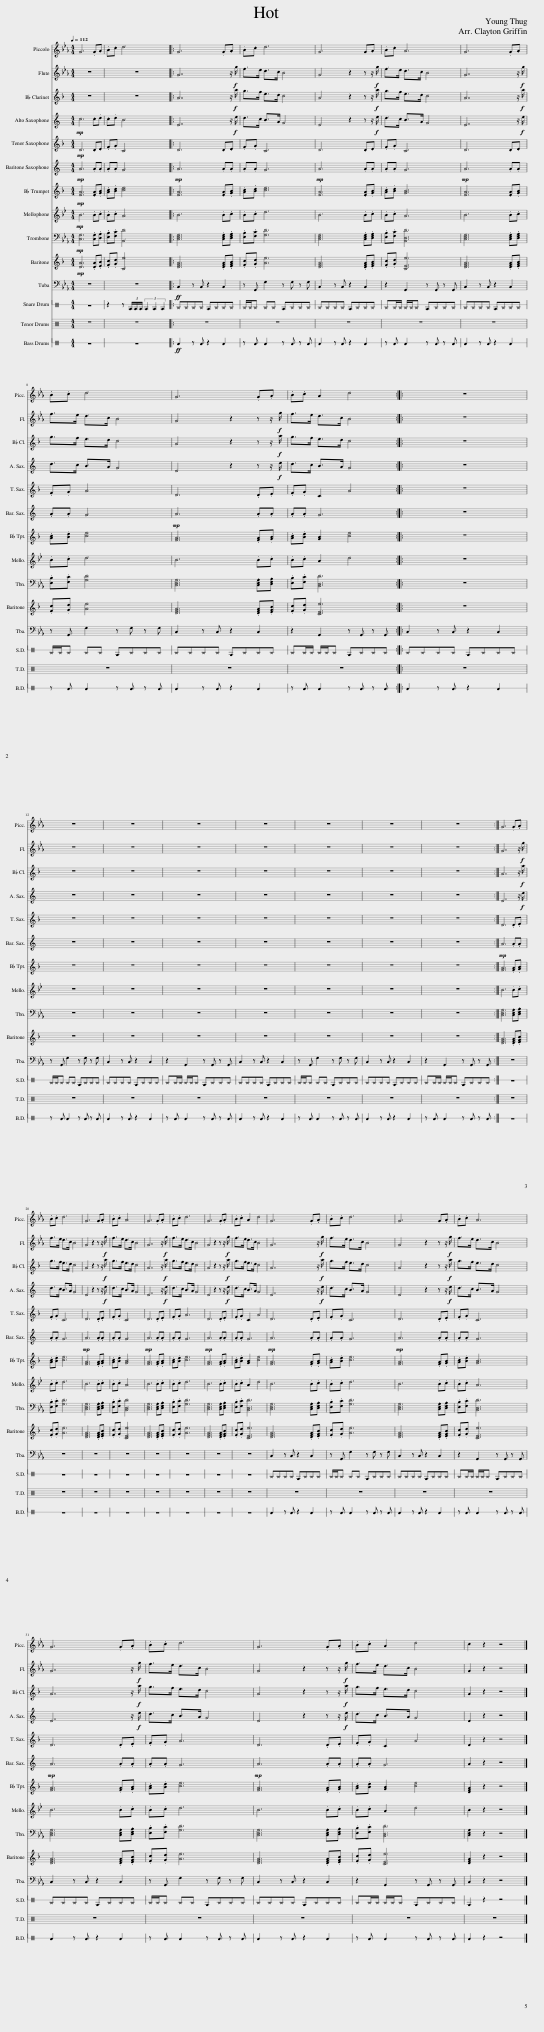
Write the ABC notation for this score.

X:1
%%score 1 2 3 4 5 6 7 8 9 10 11 12 13
L:1/8
Q:1/4=112
M:4/4
I:linebreak $
K:Eb
V:1 treble transpose=12
V:2 treble
V:3 treble transpose=-2
V:4 treble transpose=-9
V:5 treble transpose=-14
V:6 treble transpose=-21
V:7 treble transpose=-2
V:8 treble transpose=-7
V:9 bass
V:10 treble transpose=-14
V:11 bass
V:12 perc stafflines=1
K:none
V:13 perc stafflines=1
K:none
V:1
 G6 .G.A | .B.c d6 |: G6 .G.A | .B.c d6 | G6 G.A | %5
 .B.c A6 | G6 .G.A |$ .B.c d6 | G6 .G.A | .B.c A2 d4 :: %10
 z8 |$ z8 | z8 | z8 | z8 | %15
 z8 | z8 | z8 :| G6 .G.A |$ .B.c d6 | %20
 G6 G.A | .B.c A6 | G6 .G.A | .B.c d6 | G6 .G.A | %25
 .B.c A2 d4 | G6 .G.A | .B.c d6 | G6 G.A | .B.c A6 |$ %30
 G6 .G.A | .B.c d6 | G6 .G.A | .B.c A2 d4 | c2 z2 z4 |] %35
V:2
 z8 | z8 |: G7 z/!f! g/ | f>e d>c B4 | G4 z2 z z/!f! g/ | %5
 f>e d>c B4 | G7 z/!f! g/ |$ f>e d>c B4 | G4 z2 z z/!f! g/ | f>e d>c B4 :: %10
 z8 |$ z8 | z8 | z8 | z8 | %15
 z8 | z8 | z8 :| G7 z/!f! g/ |$ f>e d>c B4 | %20
 G4 z2 z z/!f! g/ | f>e d>c B4 | G7 z/!f! g/ | f>e d>c B4 | G4 z2 z z/!f! g/ | %25
 f>e d>c B4 | G7 z/!f! g/ | f>e d>c B4 | G4 z2 z z/!f! g/ | f>e d>c B4 |$ %30
 G7 z/!f! g/ | f>e d>c B4 | G4 z2 z z/!f! g/ | f>e d>c B4 | G2 z2 z4 |] %35
V:3
[K:F] z8 | z8 |: A7 z/!f! a/ | g>f e>d c4 | A4 z2 z z/!f! a/ | %5
 g>f e>d c4 | A7 z/!f! a/ |$ g>f e>d c4 | A4 z2 z z/!f! a/ | g>f e>d c4 :: %10
 z8 |$ z8 | z8 | z8 | z8 | %15
 z8 | z8 | z8 :| A7 z/!f! a/ |$ g>f e>d c4 | %20
 A4 z2 z z/!f! a/ | g>f e>d c4 | A7 z/!f! a/ | g>f e>d c4 | A4 z2 z z/!f! a/ | %25
 g>f e>d c4 | A7 z/!f! a/ | g>f e>d c4 | A4 z2 z z/!f! a/ | g>f e>d c4 |$ %30
 A7 z/!f! a/ | g>f e>d c4 | A4 z2 z z/!f! a/ | g>f e>d c4 | A2 z2 z4 |] %35
V:4
[K:C]!mp! c6 .c.d | .c.d B6 |: E7 z/!f! e/ | d>c B>A G4 | E4 z2 z z/!f! e/ | %5
 d>c B>A G4 | E7 z/!f! e/ |$ d>c B>A G4 | E4 z2 z z/!f! e/ | d>c B>A G4 :: %10
 z8 |$ z8 | z8 | z8 | z8 | %15
 z8 | z8 | z8 :| E7 z/!f! e/ |$ d>c B>A G4 | %20
 E4 z2 z z/!f! e/ | d>c B>A G4 | E7 z/!f! e/ | d>c B>A G4 | E4 z2 z z/!f! e/ | %25
 d>c B>A G4 | E7 z/!f! e/ | d>c B>A G4 | E4 z2 z z/!f! e/ | d>c B>A G4 |$ %30
 E7 z/!f! e/ | d>c B>A G4 | E4 z2 z z/!f! e/ | d>c B>A G4 | E2 z2 z4 |] %35
V:5
[K:F]!mp! D6 .D.E | .F.G C6 |: D6 .D.E | .F.G C6 | D6 .D.E | %5
 .F.G C6 | D6 .D.E |$ .F.G A6 | D6 .D.E | .F.G C2 A4 :: %10
 z8 |$ z8 | z8 | z8 | z8 | %15
 z8 | z8 | z8 :| D6 .D.E |$ .F.G C6 | %20
 D6 .D.E | .F.G C6 | D6 .D.E | .F.G A6 | D6 .D.E | %25
 .F.G C2 A4 | D6 .D.E | .F.G C6 | D6 .D.E | .F.G C6 |$ %30
 D6 .D.E | .F.G A6 | D6 .D.E | .F.G C2 A4 | D2 z2 z4 |] %35
V:6
[K:C]!mp! A6 .A.A | .A.A G6 |:!mp! A6 .A.A | .A.A G6 |!mp! A6 .A.A | %5
 .A.A G6 |!mp! A6 .A.A |$ .A.A G6 |!mp! A6 .A.A | .A.A G6 :: %10
 z8 |$ z8 | z8 | z8 | z8 | %15
 z8 | z8 | z8 :|!mp! A6 .A.A |$ .A.A G6 | %20
!mp! A6 .A.A | .A.A G6 |!mp! A6 .A.A | .A.A G6 |!mp! A6 .A.A | %25
 .A.A G6 |!mp! A6 .A.A | .A.A G6 |!mp! A6 .A.A | .A.A G6 |$ %30
!mp! A6 .A.A | .A.A G6 |!mp! A6 .A.A | .A.A G6 | A2 z2 z4 |] %35
V:7
[K:F]!mp! [FA]6 .[FA].[GB] | .[Ac].[Bd] [ce]6 |: [FA]6 .[FA].[GB] | .[Ac].[Bd] [ce]6 | [FA]6 .[FA].[GB] | %5
 .[Ac].[Bd] [GB]6 | [FA]6 .[FA].[GB] |$ .[Ac].[Bd] [ce]6 | [FA]6 .[FA].[GB] | .[Ac].[Bd] [GB]2 [ce]4 :: %10
 z8 |$ z8 | z8 | z8 | z8 | %15
 z8 | z8 | z8 :| [FA]6 .[FA].[GB] |$ .[Ac].[Bd] [ce]6 | %20
 [FA]6 .[FA].[GB] | .[Ac].[Bd] [GB]6 | [FA]6 .[FA].[GB] | .[Ac].[Bd] [ce]6 | [FA]6 .[FA].[GB] | %25
 .[Ac].[Bd] [GB]2 [ce]4 | [FA]6 .[FA].[GB] | .[Ac].[Bd] [ce]6 | [FA]6 .[FA].[GB] | .[Ac].[Bd] [GB]6 |$ %30
 [FA]6 .[FA].[GB] | .[Ac].[Bd] [ce]6 | [FA]6 .[FA].[GB] | .[Ac].[Bd] [GB]2 [ce]4 | [DFA]2 z2 z4 |] %35
V:8
[K:Bb]!mp! B6 .B.c | .B.c A6 |: B6 .B.c | .B.c d6 | B6 .B.c | %5
 .B.c A6 | B6 .B.c |$ .B.c d6 | B6 .B.c | .B.c A2 d4 :: %10
 z8 |$ z8 | z8 | z8 | z8 | %15
 z8 | z8 | z8 :| B6 .B.c |$ .B.c d6 | %20
 B6 .B.c | .B.c A6 | B6 .B.c | .B.c d6 | B6 .B.c | %25
 .B.c A2 d4 | B6 .B.c | .B.c d6 | B6 .B.c | .B.c A6 |$ %30
 B6 .B.c | .B.c d6 | B6 .B.c | .B.c A2 d4 | B2 z2 z4 |] %35
V:9
!mp! [C,G,]6 .[C,G,].[D,A,] | .[E,B,].[F,C] [B,,D]6 |: [C,E,G,]6 .[C,E,G,].[D,F,A,] | .[E,B,].[F,C] [G,D]6 | [C,E,G,]6 .[C,E,G,].[D,F,A,] | %5
 .[E,B,].[F,C] [B,,D,D]6 | [C,E,G,]6 .[C,E,G,].[D,F,A,] |$ .[E,B,].[F,C] [G,D]6 | [C,E,G,]6 .[C,E,G,].[D,F,A,] | .[E,B,].[F,C] [B,,D,D]6 :: %10
 z8 |$ z8 | z8 | z8 | z8 | %15
 z8 | z8 | z8 :| [C,E,G,]6 .[C,E,G,].[D,F,A,] |$ .[E,B,].[F,C] [G,D]6 | %20
 [C,E,G,]6 .[C,E,G,].[D,F,A,] | .[E,B,].[F,C] [B,,D,D]6 | [C,E,G,]6 .[C,E,G,].[D,F,A,] | .[E,B,].[F,C] [G,D]6 | [C,E,G,]6 .[C,E,G,].[D,F,A,] | %25
 .[E,B,].[F,C] [B,,D,D]6 | [C,E,G,]6 .[C,E,G,].[D,F,A,] | .[E,B,].[F,C] [G,D]6 | [C,E,G,]6 .[C,E,G,].[D,F,A,] | .[E,B,].[F,C] [B,,D,D]6 |$ %30
 [C,E,G,]6 .[C,E,G,].[D,F,A,] | .[E,B,].[F,C] [G,D]6 | [C,E,G,]6 .[C,E,G,].[D,F,A,] | .[E,B,].[F,C] [B,,D,D]6 | [C,E,G,]2 z2 z4 |] %35
V:10
[K:F]!mp! [DA]6 .[DA].[EB] | .[Fc].[Gd] [Ce]6 |: [DFA]6 .[DFA].[EGB] | .[Fc].[Gd] [Ae]6 | [DFA]6 .[DFA].[EGB] | %5
 .[Fc].[Gd] [CEe]6 | [DFA]6 .[DFA].[EGB] |$ .[Fc].[Gd] [Ae]6 | [DFA]6 .[DFA].[EGB] | .[Fc].[Gd] [CEe]6 :: %10
 z8 |$ z8 | z8 | z8 | z8 | %15
 z8 | z8 | z8 :| [DFA]6 .[DFA].[EGB] |$ .[Fc].[Gd] [Ae]6 | %20
 [DFA]6 .[DFA].[EGB] | .[Fc].[Gd] [CEe]6 | [DFA]6 .[DFA].[EGB] | .[Fc].[Gd] [Ae]6 | [DFA]6 .[DFA].[EGB] | %25
 .[Fc].[Gd] [CEe]6 | [DFA]6 .[DFA].[EGB] | .[Fc].[Gd] [Ae]6 | [DFA]6 .[DFA].[EGB] | .[Fc].[Gd] [CEe]6 |$ %30
 [DFA]6 .[DFA].[EGB] | .[Fc].[Gd] [Ae]6 | [DFA]6 .[DFA].[EGB] | .[Fc].[Gd] [CEe]6 | [DFA]2 z2 z4 |] %35
V:11
 z8 | z8 |:!ff! C,2 z C, z2 C,2 | z G,, G,2 z G, z G, | C,2 z C, z2 C,2 | %5
 z2 G,,2 z G,, z G,, | C,2 z C, z2 C,2 |$ z G,, G,2 z G, z G, | C,2 z C, z2 C,2 | z2 G,,2 z G,, z G,, :: %10
 C,2 z C, z2 C,2 |$ z G,, G,2 z G, z G, | C,2 z C, z2 C,2 | z2 G,,2 z G,, z G,, | C,2 z C, z2 C,2 | %15
 z G,, G,2 z G, z G, | C,2 z C, z2 C,2 | z2 G,,2 z G,, z G,, :| z8 |$ z8 | %20
 z8 | z8 | z8 | z8 | z8 | %25
 z8 | C,2 z C, z2 C,2 | z G,, G,2 z G, z G, | C,2 z C, z2 C,2 | z2 G,,2 z G,, z G,, |$ %30
 C,2 z C, z2 C,2 | z G,, G,2 z G, z G, | C,2 z C, z2 C,2 | z2 G,,2 z G,, z G,, | C,2 z2 z4 |] %35
V:12
[K:C] z8 | z2 z (3A,/A,/A,/ (3A,2 A,2 A,2 |: ^B,^B,^B,^B, A,^B,^B,^B, | ^B,/^B,/^B, ^B,^B, A,^B,^B,^B, | ^B,^B,^B,^B, A,^B,^B,^B, | %5
 ^B,^B,/^B,/ ^B,/^B,/^B, A,^B,^B,^B, | ^B,^B,^B,^B, A,^B,^B,^B, |$ ^B,/^B,/^B, ^B,^B, A,^B,^B,^B, | ^B,^B,^B,^B, A,^B,^B,^B, | ^B,^B,/^B,/ ^B,/^B,/^B, A,^B,^B,^B, :: %10
 ^B,^B,^B,^B, A,^B,^B,^B, |$ ^B,/^B,/^B, ^B,^B, A,^B,^B,^B, | ^B,^B,^B,^B, A,^B,^B,^B, | ^B,^B,/^B,/ ^B,/^B,/^B, A,^B,^B,^B, | ^B,^B,^B,^B, A,^B,^B,^B, | %15
 ^B,/^B,/^B, ^B,^B, A,^B,^B,^B, | ^B,^B,^B,^B, A,^B,^B,^B, | ^B,^B,/^B,/ ^B,/^B,/^B, A,^B,^B,^B, :| z8 |$ z8 | %20
 z8 | z8 | z8 | z8 | z8 | %25
 z8 | ^B,^B,^B,^B, A,^B,^B,^B, | ^B,/^B,/^B, ^B,^B, A,^B,^B,^B, | ^B,^B,^B,^B, A,^B,^B,^B, | ^B,^B,/^B,/ ^B,/^B,/^B, A,^B,^B,^B, |$ %30
 ^B,^B,^B,^B, A,^B,^B,^B, | ^B,/^B,/^B, ^B,^B, A,^B,^B,^B, | ^B,^B,^B,^B, A,^B,^B,^B, | ^B,^B,/^B,/ ^B,/^B,/^B, A,^B,^B,^B, | A,2 z2 z4 |] %35
V:13
[K:C] z8 | z8 |:!ff! D2 z D z2 D2 | z D D2 z D z D | D2 z D z2 D2 | %5
 z D D2 z D z D | D2 z D z2 D2 |$ z D D2 z D z D | D2 z D z2 D2 | z D D2 z D z D :: %10
 D2 z D z2 D2 |$ z D D2 z D z D | D2 z D z2 D2 | z D D2 z D z D | D2 z D z2 D2 | %15
 z D D2 z D z D | D2 z D z2 D2 | z D D2 z D z D :| z8 |$ z8 | %20
 z8 | z8 | z8 | z8 | z8 | %25
 z8 | D2 z D z2 D2 | z D D2 z D z D | D2 z D z2 D2 | z D D2 z D z D |$ %30
 D2 z D z2 D2 | z D D2 z D z D | D2 z D z2 D2 | z D D2 z D z D | D2 z2 z4 |] %35
